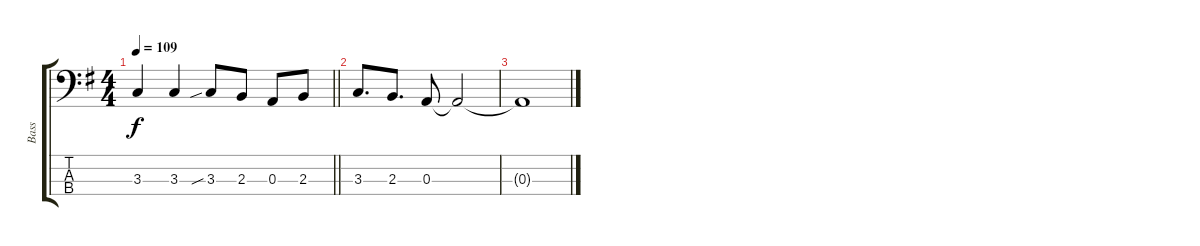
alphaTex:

\track ("Bass" "Bass") {instrument electricbasspick}
\staff {score tabs}
\tuning (G2 D2 A1 E1) {hide}
\ts (4 4)
\tempo 109
\clef f4
\barLineRight lightlight
\ks g
3.3.4{dy f} 3.3.4 3.3{sib}.8 2.3.8 0.3.8 2.3.8 |
3.3.8{d} 2.3.8{d} 0.3.8 0.3{t}.2 |
0.3{t}.1
